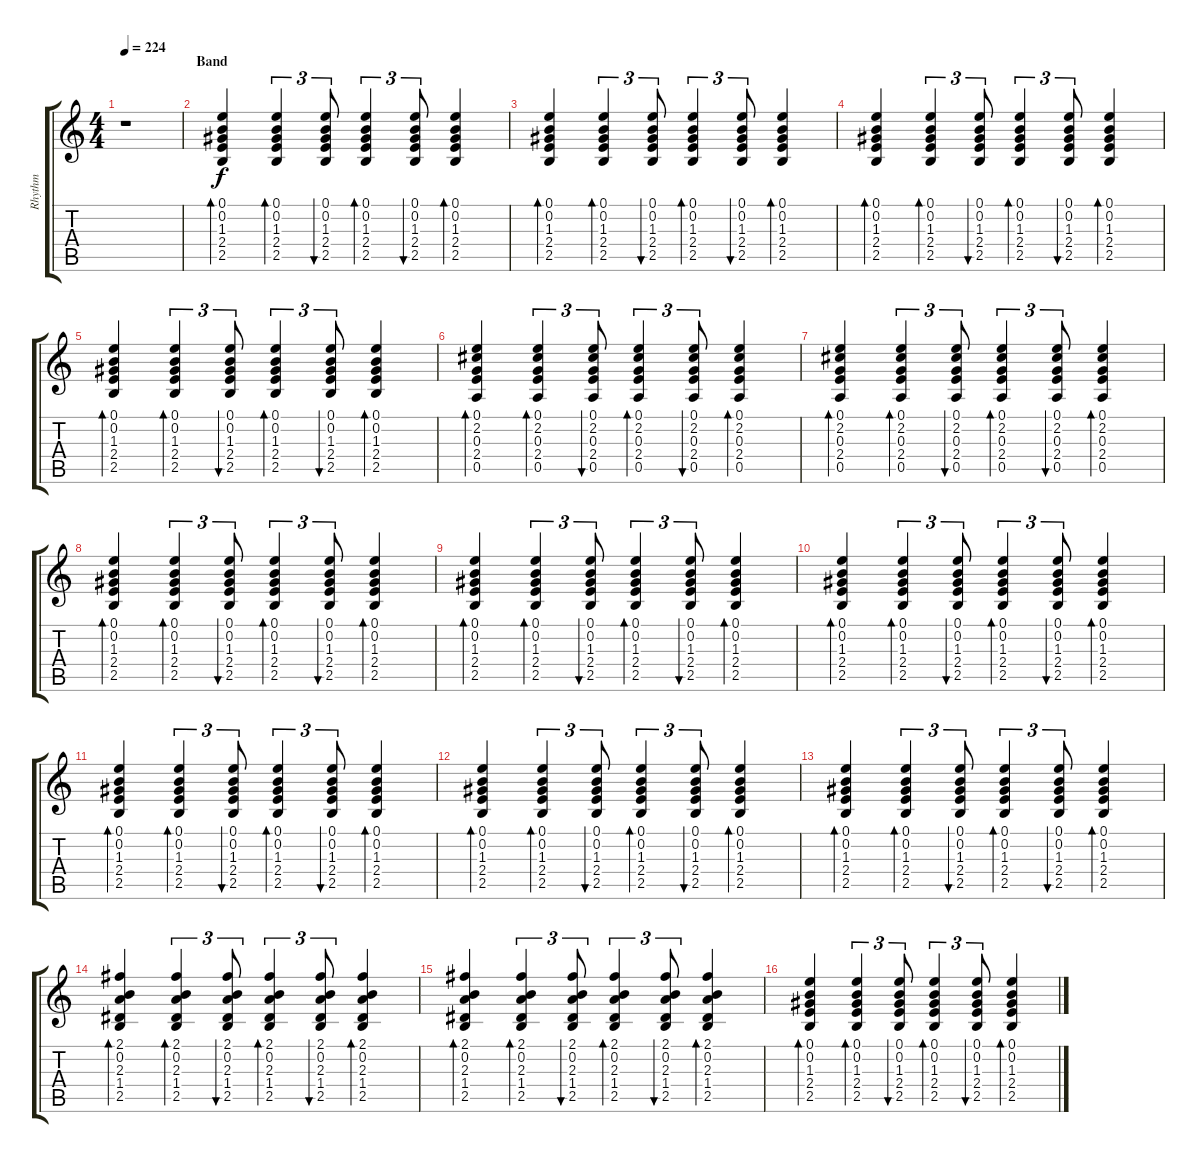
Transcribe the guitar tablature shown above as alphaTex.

\track ("Rhythm" "Rhythm") {instrument acousticguitarsteel}
\staff {score tabs}
\tuning (E4 B3 G3 D3 A2 E2) {hide}
\ts (4 4)
\tempo 224
\clef g2
\ks c
r.1{dy f} |
\section ("" "Band")
(0.1 0.2 1.3 2.4 2.5).4{bd 60} (0.1 0.2 1.3 2.4 2.5).4{tu (3 2) bd 60} (0.1 0.2 1.3 2.4 2.5).8{tu (3 2) bu 60} (0.1 0.2 1.3 2.4 2.5).4{tu (3 2) bd 60} (0.1 0.2 1.3 2.4 2.5).8{tu (3 2) bu 60} (0.1 0.2 1.3 2.4 2.5).4{bd 60} |
(0.1 0.2 1.3 2.4 2.5).4{bd 60} (0.1 0.2 1.3 2.4 2.5).4{tu (3 2) bd 60} (0.1 0.2 1.3 2.4 2.5).8{tu (3 2) bu 60} (0.1 0.2 1.3 2.4 2.5).4{tu (3 2) bd 60} (0.1 0.2 1.3 2.4 2.5).8{tu (3 2) bu 60} (0.1 0.2 1.3 2.4 2.5).4{bd 60} |
(0.1 0.2 1.3 2.4 2.5).4{bd 60} (0.1 0.2 1.3 2.4 2.5).4{tu (3 2) bd 60} (0.1 0.2 1.3 2.4 2.5).8{tu (3 2) bu 60} (0.1 0.2 1.3 2.4 2.5).4{tu (3 2) bd 60} (0.1 0.2 1.3 2.4 2.5).8{tu (3 2) bu 60} (0.1 0.2 1.3 2.4 2.5).4{bd 60} |
(0.1 0.2 1.3 2.4 2.5).4{bd 60} (0.1 0.2 1.3 2.4 2.5).4{tu (3 2) bd 60} (0.1 0.2 1.3 2.4 2.5).8{tu (3 2) bu 60} (0.1 0.2 1.3 2.4 2.5).4{tu (3 2) bd 60} (0.1 0.2 1.3 2.4 2.5).8{tu (3 2) bu 60} (0.1 0.2 1.3 2.4 2.5).4{bd 60} |
(0.1 2.2 0.3 2.4 0.5).4{bd 60} (0.1 2.2 0.3 2.4 0.5).4{tu (3 2) bd 60} (0.1 2.2 0.3 2.4 0.5).8{tu (3 2) bu 60} (0.1 2.2 0.3 2.4 0.5).4{tu (3 2) bd 60} (0.1 2.2 0.3 2.4 0.5).8{tu (3 2) bu 60} (0.1 2.2 0.3 2.4 0.5).4{bd 60} |
(0.1 2.2 0.3 2.4 0.5).4{bd 60} (0.1 2.2 0.3 2.4 0.5).4{tu (3 2) bd 60} (0.1 2.2 0.3 2.4 0.5).8{tu (3 2) bu 60} (0.1 2.2 0.3 2.4 0.5).4{tu (3 2) bd 60} (0.1 2.2 0.3 2.4 0.5).8{tu (3 2) bu 60} (0.1 2.2 0.3 2.4 0.5).4{bd 60} |
(0.1 0.2 1.3 2.4 2.5).4{bd 60} (0.1 0.2 1.3 2.4 2.5).4{tu (3 2) bd 60} (0.1 0.2 1.3 2.4 2.5).8{tu (3 2) bu 60} (0.1 0.2 1.3 2.4 2.5).4{tu (3 2) bd 60} (0.1 0.2 1.3 2.4 2.5).8{tu (3 2) bu 60} (0.1 0.2 1.3 2.4 2.5).4{bd 60} |
(0.1 0.2 1.3 2.4 2.5).4{bd 60} (0.1 0.2 1.3 2.4 2.5).4{tu (3 2) bd 60} (0.1 0.2 1.3 2.4 2.5).8{tu (3 2) bu 60} (0.1 0.2 1.3 2.4 2.5).4{tu (3 2) bd 60} (0.1 0.2 1.3 2.4 2.5).8{tu (3 2) bu 60} (0.1 0.2 1.3 2.4 2.5).4{bd 60} |
(0.1 0.2 1.3 2.4 2.5).4{bd 60} (0.1 0.2 1.3 2.4 2.5).4{tu (3 2) bd 60} (0.1 0.2 1.3 2.4 2.5).8{tu (3 2) bu 60} (0.1 0.2 1.3 2.4 2.5).4{tu (3 2) bd 60} (0.1 0.2 1.3 2.4 2.5).8{tu (3 2) bu 60} (0.1 0.2 1.3 2.4 2.5).4{bd 60} |
(0.1 0.2 1.3 2.4 2.5).4{bd 60} (0.1 0.2 1.3 2.4 2.5).4{tu (3 2) bd 60} (0.1 0.2 1.3 2.4 2.5).8{tu (3 2) bu 60} (0.1 0.2 1.3 2.4 2.5).4{tu (3 2) bd 60} (0.1 0.2 1.3 2.4 2.5).8{tu (3 2) bu 60} (0.1 0.2 1.3 2.4 2.5).4{bd 60} |
(0.1 0.2 1.3 2.4 2.5).4{bd 60} (0.1 0.2 1.3 2.4 2.5).4{tu (3 2) bd 60} (0.1 0.2 1.3 2.4 2.5).8{tu (3 2) bu 60} (0.1 0.2 1.3 2.4 2.5).4{tu (3 2) bd 60} (0.1 0.2 1.3 2.4 2.5).8{tu (3 2) bu 60} (0.1 0.2 1.3 2.4 2.5).4{bd 60} |
(0.1 0.2 1.3 2.4 2.5).4{bd 60} (0.1 0.2 1.3 2.4 2.5).4{tu (3 2) bd 60} (0.1 0.2 1.3 2.4 2.5).8{tu (3 2) bu 60} (0.1 0.2 1.3 2.4 2.5).4{tu (3 2) bd 60} (0.1 0.2 1.3 2.4 2.5).8{tu (3 2) bu 60} (0.1 0.2 1.3 2.4 2.5).4{bd 60} |
(2.1 0.2 2.3 1.4 2.5).4{bd 60} (2.1 0.2 2.3 1.4 2.5).4{tu (3 2) bd 60} (2.1 0.2 2.3 1.4 2.5).8{tu (3 2) bu 60} (2.1 0.2 2.3 1.4 2.5).4{tu (3 2) bd 60} (2.1 0.2 2.3 1.4 2.5).8{tu (3 2) bu 60} (2.1 0.2 2.3 1.4 2.5).4{bd 60} |
(2.1 0.2 2.3 1.4 2.5).4{bd 60} (2.1 0.2 2.3 1.4 2.5).4{tu (3 2) bd 60} (2.1 0.2 2.3 1.4 2.5).8{tu (3 2) bu 60} (2.1 0.2 2.3 1.4 2.5).4{tu (3 2) bd 60} (2.1 0.2 2.3 1.4 2.5).8{tu (3 2) bu 60} (2.1 0.2 2.3 1.4 2.5).4{bd 60} |
(0.1 0.2 1.3 2.4 2.5).4{bd 60} (0.1 0.2 1.3 2.4 2.5).4{tu (3 2) bd 60} (0.1 0.2 1.3 2.4 2.5).8{tu (3 2) bu 60} (0.1 0.2 1.3 2.4 2.5).4{tu (3 2) bd 60} (0.1 0.2 1.3 2.4 2.5).8{tu (3 2) bu 60} (0.1 0.2 1.3 2.4 2.5).4{bd 60}
